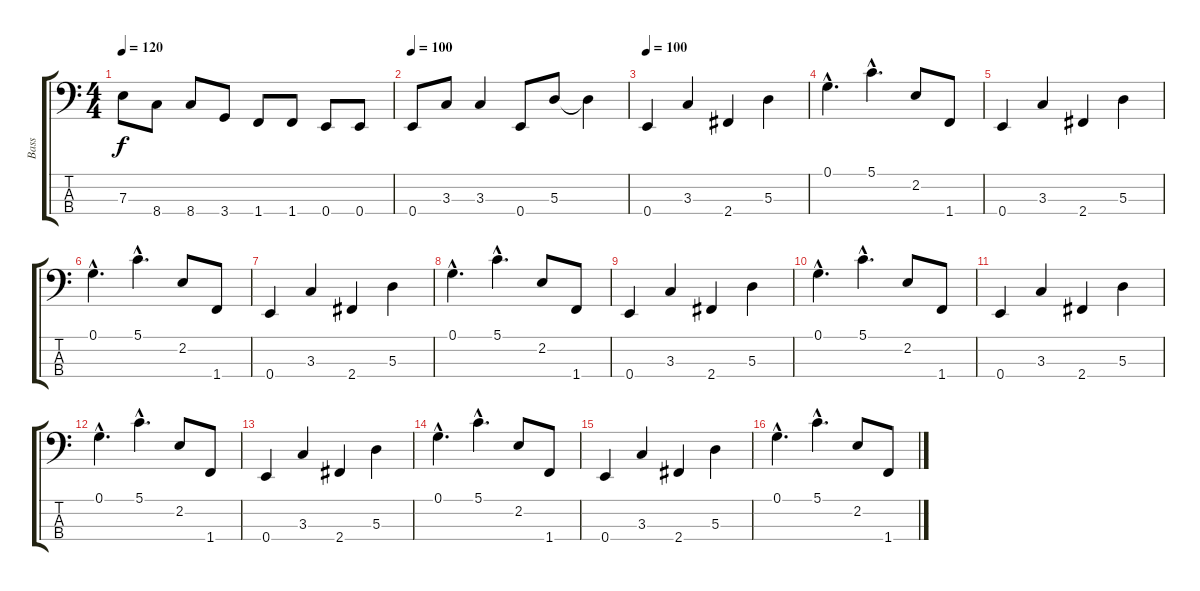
\track ("Bass" "Bass") {instrument electricbassfinger}
\staff {score tabs}
\tuning (G2 D2 A1 E1) {hide}
\ts (4 4)
\tempo 120
\clef f4
\ks c
7.3.8{dy f} 8.4.8 8.4.8 3.4.8 1.4.8 1.4.8 0.4.8 0.4.8 |
\tempo 100
0.4.8 3.3.8 3.3.4 0.4.8 5.3.8 5.3{t}.4 |
\tempo 100
0.4.4 3.3.4 2.4.4 5.3.4 |
0.1{hac}.4{d} 5.1{hac}.4{d} 2.2.8 1.4.8 |
0.4.4 3.3.4 2.4.4 5.3.4 |
0.1{hac}.4{d} 5.1{hac}.4{d} 2.2.8 1.4.8 |
0.4.4 3.3.4 2.4.4 5.3.4 |
0.1{hac}.4{d} 5.1{hac}.4{d} 2.2.8 1.4.8 |
0.4.4 3.3.4 2.4.4 5.3.4 |
0.1{hac}.4{d} 5.1{hac}.4{d} 2.2.8 1.4.8 |
0.4.4 3.3.4 2.4.4 5.3.4 |
0.1{hac}.4{d} 5.1{hac}.4{d} 2.2.8 1.4.8 |
0.4.4 3.3.4 2.4.4 5.3.4 |
0.1{hac}.4{d} 5.1{hac}.4{d} 2.2.8 1.4.8 |
0.4.4 3.3.4 2.4.4 5.3.4 |
0.1{hac}.4{d} 5.1{hac}.4{d} 2.2.8 1.4.8
